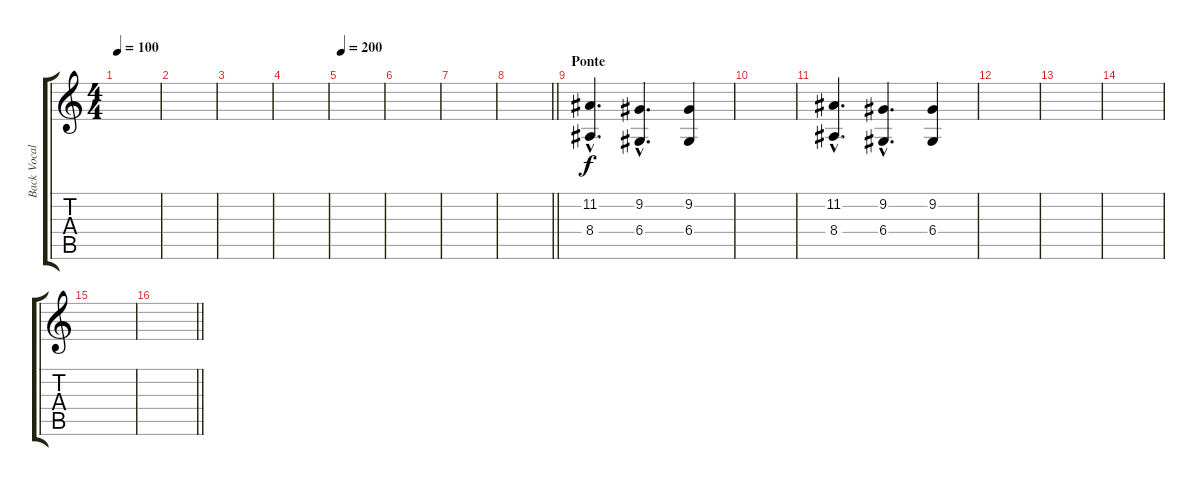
\track ("Back Vocal" "Back Vocal") {instrument cello}
\staff {score tabs}
\tuning (E4 B3 G3 D3 A2 E2) {hide}
\ts (4 4)
\tempo 100
\clef g2
\ks c
|
|
|
|
\tempo 200
|
|
|
\barLineRight lightlight
|
\section ("" "Ponte")
(11.2{hac} 8.4{hac}).4{d} (9.2{hac} 6.4{hac}).4{d} (9.2 6.4).4 |
|
(11.2{hac} 8.4{hac}).4{d} (9.2{hac} 6.4{hac}).4{d} (9.2 6.4).4 |
|
|
|
|
\barLineRight lightlight
